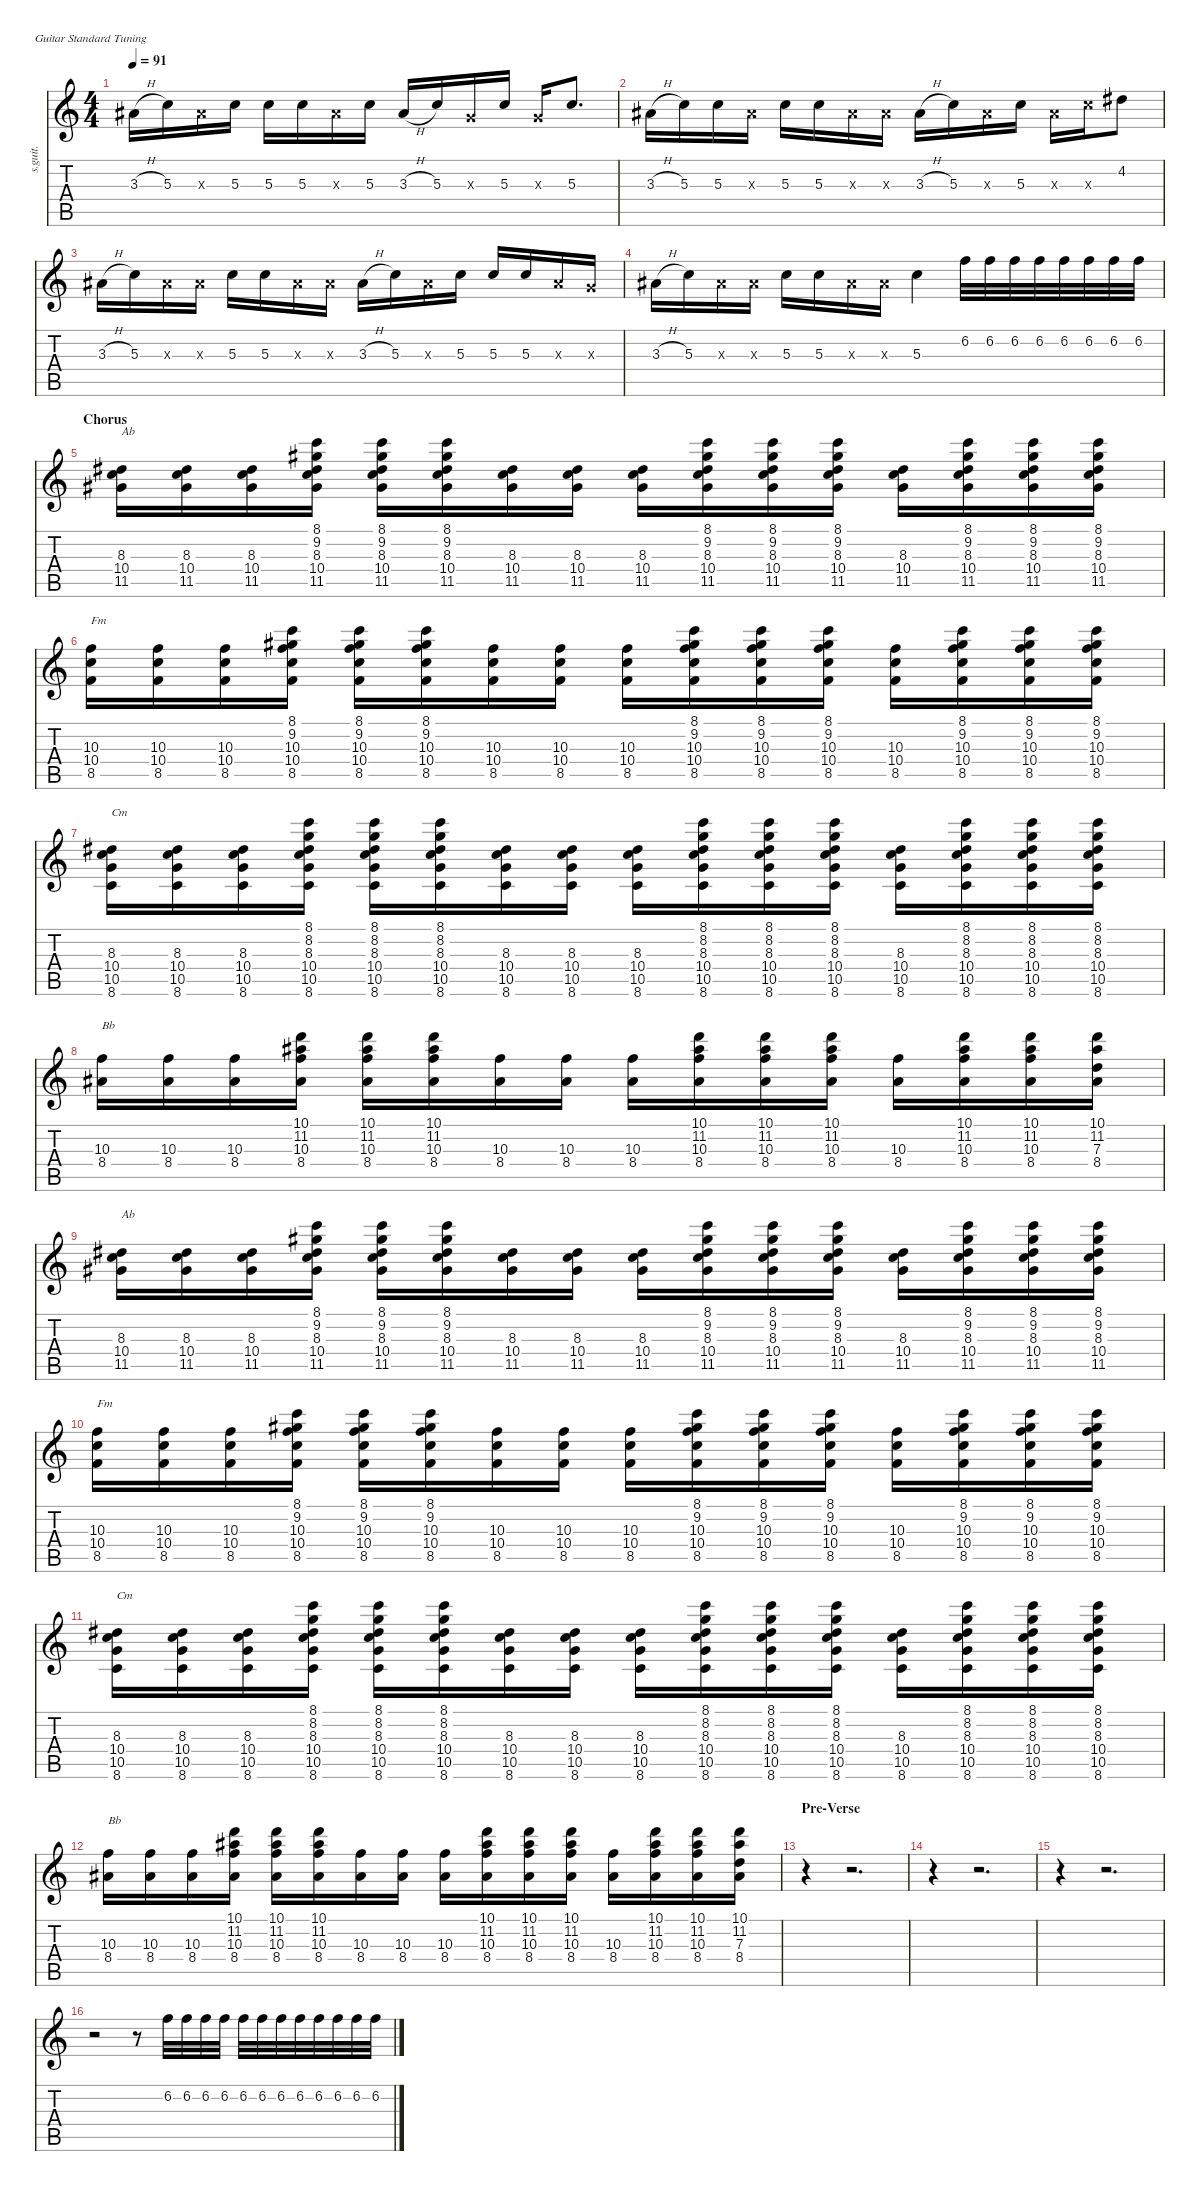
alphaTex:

\defaultSystemsLayout 4
\hideDynamics
\bracketExtendMode nobrackets
\track ("Josh - Clean" "s.guit.") {instrument electricguitarclean}
\staff {score tabs}
\tuning (E4 B3 G3 D3 A2 E2)
\ts (4 4)
\tempo 91
\clef g2
\ks c
3.3{h acc #}.16{dy f} 5.3.16 3.3{x acc #}.16 5.3.16 5.3.16 5.3.16 3.3{x acc #}.16 5.3.16 3.3{h acc #}.16 5.3.16 0.3{x}.16 5.3.16 0.3{x}.16 5.3.8{d} |
3.3{h acc #}.16 5.3.16 5.3.16 3.3{x acc #}.16 5.3.16 5.3.16 3.3{x acc #}.16 3.3{x acc #}.16 3.3{h acc #}.16 5.3.16 3.3{x acc #}.16 5.3.16 3.3{x acc #}.16 5.3{x}.16 4.2{acc #}.8 |
3.3{h acc #}.16 5.3.16 3.3{x acc #}.16 3.3{x acc #}.16 5.3.16 5.3.16 3.3{x acc #}.16 3.3{x acc #}.16 3.3{h acc #}.16 5.3.16 3.3{x acc #}.16 5.3.16 5.3.16 5.3.16 3.3{x acc #}.16 0.3{x}.16 |
3.3{h acc #}.16 5.3.16 3.3{x acc #}.16 3.3{x acc #}.16 5.3.16 5.3.16 3.3{x acc #}.16 3.3{x acc #}.16 5.3.4 6.2.32 6.2.32 6.2.32 6.2.32 6.2.32 6.2.32 6.2.32 6.2.32 |
\section ("" "Chorus")
(8.3{acc #} 10.4 11.5{acc #}).16{txt "Ab"} (8.3{acc #} 10.4 11.5{acc #}).16 (8.3{acc #} 10.4 11.5{acc #}).16 (8.1 9.2{acc #} 8.3{acc #} 10.4 11.5{acc #}).16 (8.1 9.2{acc #} 8.3{acc #} 10.4 11.5{acc #}).16 (8.1 9.2{acc #} 8.3{acc #} 10.4 11.5{acc #}).16 (8.3{acc #} 10.4 11.5{acc #}).16 (8.3{acc #} 10.4 11.5{acc #}).16 (8.3{acc #} 10.4 11.5{acc #}).16 (8.1 9.2{acc #} 8.3{acc #} 10.4 11.5{acc #}).16 (8.1 9.2{acc #} 8.3{acc #} 10.4 11.5{acc #}).16 (8.1 9.2{acc #} 8.3{acc #} 10.4 11.5{acc #}).16 (8.3{acc #} 10.4 11.5{acc #}).16 (8.1 9.2{acc #} 8.3{acc #} 10.4 11.5{acc #}).16 (8.1 9.2{acc #} 8.3{acc #} 10.4 11.5{acc #}).16 (8.1 9.2{acc #} 8.3{acc #} 10.4 11.5{acc #}).16 |
(10.3 10.4 8.5).16{txt "Fm"} (10.3 10.4 8.5).16 (10.3 10.4 8.5).16 (8.1 9.2{acc #} 10.3 10.4 8.5).16 (8.1 9.2{acc #} 10.3 10.4 8.5).16 (8.1 9.2{acc #} 10.3 10.4 8.5).16 (10.3 10.4 8.5).16 (10.3 10.4 8.5).16 (10.3 10.4 8.5).16 (8.1 9.2{acc #} 10.3 10.4 8.5).16 (8.1 9.2{acc #} 10.3 10.4 8.5).16 (8.1 9.2{acc #} 10.3 10.4 8.5).16 (10.3 10.4 8.5).16 (8.1 9.2{acc #} 10.3 10.4 8.5).16 (8.1 9.2{acc #} 10.3 10.4 8.5).16 (8.1 9.2{acc #} 10.3 10.4 8.5).16 |
(8.3{acc #} 10.4 10.5 8.6).16{txt "Cm"} (8.3{acc #} 10.4 10.5 8.6).16 (8.3{acc #} 10.4 10.5 8.6).16 (8.1 8.2 8.3{acc #} 10.4 10.5 8.6).16 (8.1 8.2 8.3{acc #} 10.4 10.5 8.6).16 (8.1 8.2 8.3{acc #} 10.4 10.5 8.6).16 (8.3{acc #} 10.4 10.5 8.6).16 (8.3{acc #} 10.4 10.5 8.6).16 (8.3{acc #} 10.4 10.5 8.6).16 (8.1 8.2 8.3{acc #} 10.4 10.5 8.6).16 (8.1 8.2 8.3{acc #} 10.4 10.5 8.6).16 (8.1 8.2 8.3{acc #} 10.4 10.5 8.6).16 (8.3{acc #} 10.4 10.5 8.6).16 (8.1 8.2 8.3{acc #} 10.4 10.5 8.6).16 (8.1 8.2 8.3{acc #} 10.4 10.5 8.6).16 (8.1 8.2 8.3{acc #} 10.4 10.5 8.6).16 |
(10.3 8.4{acc #}).16{txt "Bb"} (10.3 8.4{acc #}).16 (10.3 8.4{acc #}).16 (10.1 11.2{acc #} 10.3 8.4{acc #}).16 (10.1 11.2{acc #} 10.3 8.4{acc #}).16 (10.1 11.2{acc #} 10.3 8.4{acc #}).16 (10.3 8.4{acc #}).16 (10.3 8.4{acc #}).16 (10.3 8.4{acc #}).16 (10.1 11.2{acc #} 10.3 8.4{acc #}).16 (10.1 11.2{acc #} 10.3 8.4{acc #}).16 (10.1 11.2{acc #} 10.3 8.4{acc #}).16 (10.3 8.4{acc #}).16 (10.1 11.2{acc #} 10.3 8.4{acc #}).16 (10.1 11.2{acc #} 10.3 8.4{acc #}).16 (10.1 11.2{acc #} 7.3 8.4{acc #}).16 |
(8.3{acc #} 10.4 11.5{acc #}).16{txt "Ab"} (8.3{acc #} 10.4 11.5{acc #}).16 (8.3{acc #} 10.4 11.5{acc #}).16 (8.1 9.2{acc #} 8.3{acc #} 10.4 11.5{acc #}).16 (8.1 9.2{acc #} 8.3{acc #} 10.4 11.5{acc #}).16 (8.1 9.2{acc #} 8.3{acc #} 10.4 11.5{acc #}).16 (8.3{acc #} 10.4 11.5{acc #}).16 (8.3{acc #} 10.4 11.5{acc #}).16 (8.3{acc #} 10.4 11.5{acc #}).16 (8.1 9.2{acc #} 8.3{acc #} 10.4 11.5{acc #}).16 (8.1 9.2{acc #} 8.3{acc #} 10.4 11.5{acc #}).16 (8.1 9.2{acc #} 8.3{acc #} 10.4 11.5{acc #}).16 (8.3{acc #} 10.4 11.5{acc #}).16 (8.1 9.2{acc #} 8.3{acc #} 10.4 11.5{acc #}).16 (8.1 9.2{acc #} 8.3{acc #} 10.4 11.5{acc #}).16 (8.1 9.2{acc #} 8.3{acc #} 10.4 11.5{acc #}).16 |
(10.3 10.4 8.5).16{txt "Fm"} (10.3 10.4 8.5).16 (10.3 10.4 8.5).16 (8.1 9.2{acc #} 10.3 10.4 8.5).16 (8.1 9.2{acc #} 10.3 10.4 8.5).16 (8.1 9.2{acc #} 10.3 10.4 8.5).16 (10.3 10.4 8.5).16 (10.3 10.4 8.5).16 (10.3 10.4 8.5).16 (8.1 9.2{acc #} 10.3 10.4 8.5).16 (8.1 9.2{acc #} 10.3 10.4 8.5).16 (8.1 9.2{acc #} 10.3 10.4 8.5).16 (10.3 10.4 8.5).16 (8.1 9.2{acc #} 10.3 10.4 8.5).16 (8.1 9.2{acc #} 10.3 10.4 8.5).16 (8.1 9.2{acc #} 10.3 10.4 8.5).16 |
(8.3{acc #} 10.4 10.5 8.6).16{txt "Cm"} (8.3{acc #} 10.4 10.5 8.6).16 (8.3{acc #} 10.4 10.5 8.6).16 (8.1 8.2 8.3{acc #} 10.4 10.5 8.6).16 (8.1 8.2 8.3{acc #} 10.4 10.5 8.6).16 (8.1 8.2 8.3{acc #} 10.4 10.5 8.6).16 (8.3{acc #} 10.4 10.5 8.6).16 (8.3{acc #} 10.4 10.5 8.6).16 (8.3{acc #} 10.4 10.5 8.6).16 (8.1 8.2 8.3{acc #} 10.4 10.5 8.6).16 (8.1 8.2 8.3{acc #} 10.4 10.5 8.6).16 (8.1 8.2 8.3{acc #} 10.4 10.5 8.6).16 (8.3{acc #} 10.4 10.5 8.6).16 (8.1 8.2 8.3{acc #} 10.4 10.5 8.6).16 (8.1 8.2 8.3{acc #} 10.4 10.5 8.6).16 (8.1 8.2 8.3{acc #} 10.4 10.5 8.6).16 |
(10.3 8.4{acc #}).16{txt "Bb"} (10.3 8.4{acc #}).16 (10.3 8.4{acc #}).16 (10.1 11.2{acc #} 10.3 8.4{acc #}).16 (10.1 11.2{acc #} 10.3 8.4{acc #}).16 (10.1 11.2{acc #} 10.3 8.4{acc #}).16 (10.3 8.4{acc #}).16 (10.3 8.4{acc #}).16 (10.3 8.4{acc #}).16 (10.1 11.2{acc #} 10.3 8.4{acc #}).16 (10.1 11.2{acc #} 10.3 8.4{acc #}).16 (10.1 11.2{acc #} 10.3 8.4{acc #}).16 (10.3 8.4{acc #}).16 (10.1 11.2{acc #} 10.3 8.4{acc #}).16 (10.1 11.2{acc #} 10.3 8.4{acc #}).16 (10.1 11.2{acc #} 7.3 8.4{acc #}).16 |
\section ("" "Pre-Verse")
r.4 r.2{d} |
r.4 r.2{d} |
r.4 r.2{d} |
r.2 r.8 6.2.32{dy ff} 6.2.32 6.2.32 6.2.32 6.2.32 6.2.32 6.2.32 6.2.32 6.2.32 6.2.32 6.2.32 6.2.32
